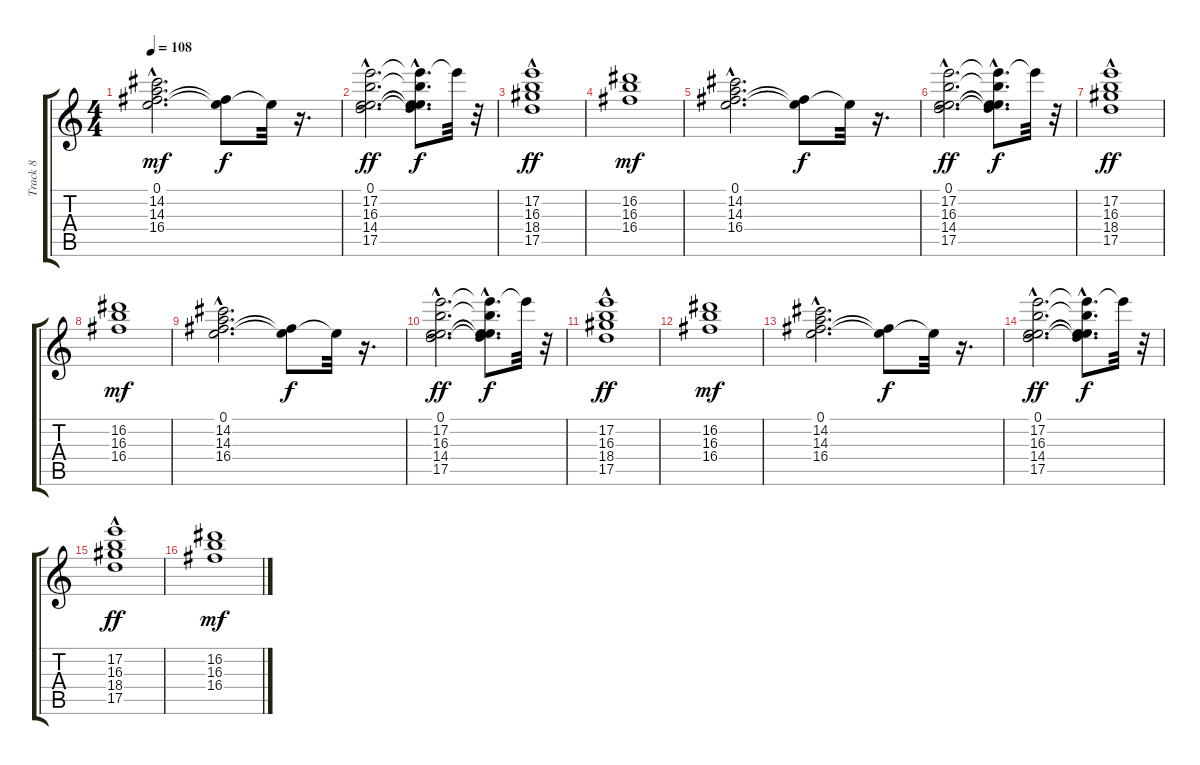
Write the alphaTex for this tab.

\track ("Track 8" "Track 8") {instrument distortionguitar}
\staff {score tabs}
\tuning (E4 B3 G3 D3 A2 E2) {hide}
\ts (4 4)
\tempo 108
\clef g2
\ks c
(0.1{hac} 14.2{hac} 14.3 16.4{hac}).2{d dy mf} (0.1{t} 16.4{t}).8{dy f} 0.1{t}.32 r.16{d} |
(0.1{hac} 17.2{hac} 16.3{hac} 14.4{hac} 17.5{hac}).2{d dy ff} (0.1{hac t} 17.2{hac t} 16.3{t} 14.4{hac t} 17.5{hac t}).8{d dy f} 17.2{t}.32 r.32 |
(17.2{hac} 16.3{hac} 18.4{hac} 17.5).1{dy ff} |
(16.2 16.3 16.4).1{dy mf volume 16 instrument distortionguitar} |
(0.1{hac} 14.2{hac} 14.3 16.4{hac}).2{d} (0.1{t} 16.4{t}).8{dy f} 0.1{t}.32 r.16{d} |
(0.1{hac} 17.2{hac} 16.3{hac} 14.4{hac} 17.5{hac}).2{d dy ff} (0.1{hac t} 17.2{hac t} 16.3{t} 14.4{hac t} 17.5{hac t}).8{d dy f} 17.2{t}.32 r.32 |
(17.2{hac} 16.3{hac} 18.4{hac} 17.5).1{dy ff} |
(16.2 16.3 16.4).1{dy mf volume 16 instrument distortionguitar} |
(0.1{hac} 14.2{hac} 14.3 16.4{hac}).2{d} (0.1{t} 16.4{t}).8{dy f} 0.1{t}.32 r.16{d} |
(0.1{hac} 17.2{hac} 16.3{hac} 14.4{hac} 17.5{hac}).2{d dy ff} (0.1{hac t} 17.2{hac t} 16.3{t} 14.4{hac t} 17.5{hac t}).8{d dy f} 17.2{t}.32 r.32 |
(17.2{hac} 16.3{hac} 18.4{hac} 17.5).1{dy ff} |
(16.2 16.3 16.4).1{dy mf volume 16 instrument distortionguitar} |
(0.1{hac} 14.2{hac} 14.3 16.4{hac}).2{d} (0.1{t} 16.4{t}).8{dy f} 0.1{t}.32 r.16{d} |
(0.1{hac} 17.2{hac} 16.3{hac} 14.4{hac} 17.5{hac}).2{d dy ff} (0.1{hac t} 17.2{hac t} 16.3{t} 14.4{hac t} 17.5{hac t}).8{d dy f} 17.2{t}.32 r.32 |
(17.2{hac} 16.3{hac} 18.4{hac} 17.5).1{dy ff} |
(16.2 16.3 16.4).1{dy mf volume 16 instrument distortionguitar}
